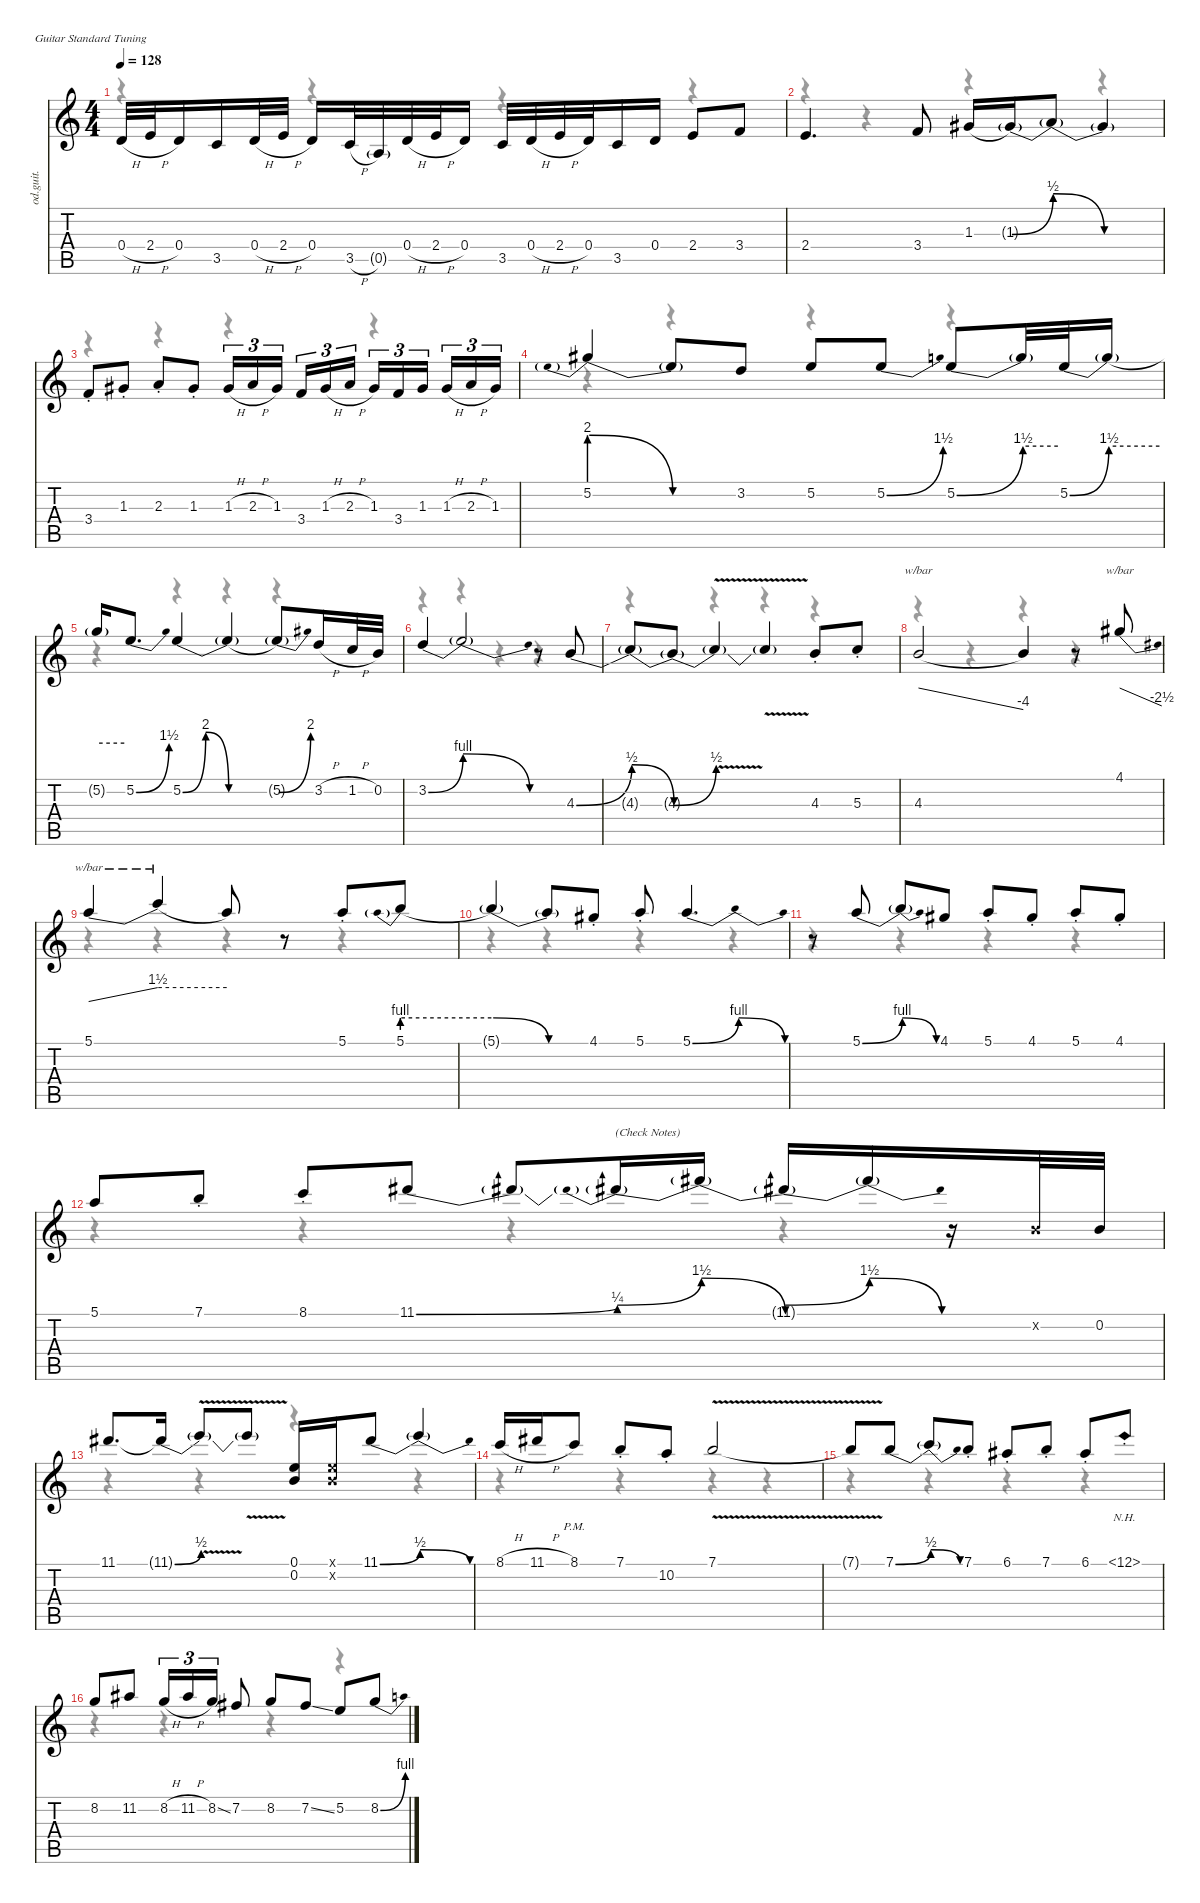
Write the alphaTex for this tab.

\defaultSystemsLayout 4
\hideDynamics
\bracketExtendMode nobrackets
\track ("Guitar 1" "od.guit.") {instrument overdrivenguitar}
\staff {score tabs}
\tuning (E4 B3 G3 D3 A2 E2)
\voice
\ts (4 4)
\tempo 128
\clef g2
\ks c
0.4{h}.32{dy f beam Up} 2.4{h}.32{beam Up} 0.4.16{beam Up} 3.5.16{beam Up} 0.4{h}.32{beam Up} 2.4{h}.32{beam Up} 0.4.16{beam Up} 3.5{h}.32{beam Up} 0.5{g}.32{dy mf beam Up} 0.4{h}.32{dy f beam Up} 2.4{h}.32{beam Up} 0.4.16{beam Up} 3.5.32{beam Up} 0.4{h}.32{beam Up} 2.4{h}.32{beam Up} 0.4.32{beam Up} 3.5.16{beam Up} 0.4.16{beam Up} 2.4.8{beam Up} 3.4.8{beam Up} |
2.4.4{d beam Up} 3.4.8{beam Up} 1.3{be (hold 0 0 60 0) acc #}.16{beam Up} 1.3{be (bend 0 0 60 2) t acc #}.16{beam Up} 1.3{be (release 0 2 60 0) t}.8{beam Up} 1.3{be (hold 0 0 60 0) t acc #}.4{beam Up} |
3.4{st}.8{beam Up} 1.3{st acc #}.8{beam Up} 2.3{st}.8{beam Up} 1.3{st acc #}.8{beam Up} 1.3{h acc #}.16{tu (3 2) beam Up} 2.3{h}.16{tu (3 2) beam Up} 1.3{acc #}.16{tu (3 2) beam Up} 3.4.16{tu (3 2) beam Up} 1.3{h acc #}.16{tu (3 2) beam Up} 2.3{h}.16{tu (3 2) beam Up} 1.3{acc #}.16{tu (3 2) beam Up} 3.4.16{tu (3 2) beam Up} 1.3{acc #}.16{tu (3 2) beam Up} 1.3{h acc #}.16{tu (3 2) beam Up} 2.3{h}.16{tu (3 2) beam Up} 1.3{acc #}.16{tu (3 2) beam Up} |
5.2{be (prebendrelease 0 8 60 0)}.4{beam Up} 5.2{be (hold 0 0 60 0) t}.8{beam Up} 3.2.8{beam Up} 5.2.8{beam Up} 5.2{be (bend 0 0 15 6)}.8{beam Up} 5.2{be (bend 0 0 60 6)}.8{beam Up} 5.2{be (hold 0 6 60 6) t}.32{beam Up} 5.2{be (bend 0 0 60 6)}.32{beam Up} 5.2{be (hold 0 6 60 6) t}.16{beam Up} |
5.2{be (hold 0 6 60 6) t}.16{beam Up} 5.2{be (bend 0 0 15 6)}.8{d beam Up} 5.2{be (bendrelease 0 0 30 8 30 8 60 0)}.4{beam Up} 5.2{be (hold 0 0 60 0) t}.4{beam Up} 5.2{be (bend 0 0 60 8) t}.8{beam Up} 3.2{h}.16{beam Up} 1.2{h}.32{beam Up} 0.2.32{beam Up} |
3.2{be (bend 0 0 60 4)}.4{beam Up} 3.2{be (release 0 4 60 0) t}.2{beam Up} r.8{beam Up} 4.3{be (bend 0 0 60 2)}.8{beam Up} |
4.3{be (release 0 2 60 0) t}.8{beam Up} 4.3{be (bend 0 0 60 2) t}.8{beam Up} 4.3{v t}.4{beam Up} 4.3{v t}.4{beam Up} 4.3{st}.8{beam Up} 5.3{st}.8{beam Up} |
4.3.2{tbe (dive default 0 0 60 -16) beam Up} 4.3{t}.4{beam Up} r.8{beam Up} 4.1{acc #}.8{tbe (dive default 0 0 60 -10) beam Up} |
5.1.4{tbe (dive default 0 0 60 6) beam Up} 5.1{t}.4{tbe (hold default 0 6 60 6) beam Up} 5.1{t}.8{beam Up} r.8{beam Up} 5.1{st}.8{beam Up} 5.1{be (prebend 0 4 60 4)}.8{beam Up} |
5.1{be (release 0 4 60 0) t}.4{beam Up} 5.1{be (hold 0 0 60 0) t}.8{beam Up} 4.1{st acc #}.8{beam Up} 5.1{st}.8{beam Up} 5.1{be (bendrelease 0 0 4.999999799999999 4 30 4 60 0)}.4{d beam Up} |
r.8{beam Up} 5.1{be (bend 0 0 60 4)}.8{beam Up} 5.1{be (release 0 4 60 0) t}.8{beam Up} 4.1{acc #}.8{beam Up} 5.1{st}.8{beam Up} 4.1{st acc #}.8{beam Up} 5.1{st}.8{beam Up} 4.1{st acc #}.8{beam Up} |
5.1.8{beam Up} 7.1{st}.8{beam Up} 8.1{st}.8{beam Up} 11.1{be (bend 0 0 60 1) acc #}.8{beam Up} 11.1{t acc #}.8{beam Up} 11.1{be (prebendbend 0 1 60 6) t acc #}.16{txt "(Check Notes)" beam Up} 11.1{be (release 0 6 60 0) t}.16{beam Up} 11.1{be (bend 0 1 60 6) t acc #}.16{beam Up} 11.1{be (release 0 6 30 0) t}.16{beam Up} r.16{beam Up} 0.2{x}.32{beam Up} 0.2.32{beam Up} |
11.1{acc #}.8{d beam Up} 11.1{be (bend 0 0 60 2) t acc #}.16{beam Up} 11.1{v t}.8{beam Up} 11.1{v t}.8{beam Up} (0.1 0.2).16{beam Up} (0.1{x} 0.2{x}).16{beam Up} 11.1{be (bend 0 0 60 2) acc #}.8{beam Up} 11.1{be (release 0 2 15 0) t}.4{beam Up} |
8.1{h}.16{beam Up} 11.1{h acc #}.16{beam Up} 8.1{pm}.8{beam Up} 7.1{st}.8{beam Up} 10.2{st}.8{beam Up} 7.1{v}.2{beam Up} |
7.1{v t}.8{beam Up} 7.1{be (bend 0 0 60 2)}.8{beam Up} 7.1{be (release 0 2 60 0) t}.8{beam Up} 7.1{st}.8{beam Up} 6.1{st acc #}.8{beam Up} 7.1{st}.8{beam Up} 6.1{st acc #}.8{beam Up} 6.1{nh st acc #}.8{beam Up} |
8.2.8{beam Up} 11.2{acc #}.8{beam Up} 8.2{h}.16{tu (3 2) beam Up} 11.2{h acc #}.16{tu (3 2) beam Up} 8.2{ss}.16{tu (3 2) beam Up} 7.2{acc #}.8{beam Up} 8.2.8{beam Up} 7.2{ss acc #}.8{beam Up} 5.2.8{beam Up} 8.2{be (bend 0 0 60 4)}.8{beam Up}
\voice
\clef g2
\ottava regular
\simile none
\ks c
r.4{dy mf beam Down} r.4{beam Down} r.4{beam Down} r.4{beam Down} |
r.4{beam Down} r.4{beam Down} r.4{beam Down} r.4{beam Down} |
r.4{beam Down} r.4{beam Down} r.4{beam Down} r.4{beam Down} |
r.4{beam Down} r.4{beam Down} r.4{beam Down} r.4{beam Down} |
r.4{beam Down} r.4{beam Down} r.4{beam Down} r.4{beam Down} |
r.4{beam Down} r.4{beam Down} r.4{beam Down} r.4{beam Down} |
r.4{beam Down} r.4{beam Down} r.4{beam Down} r.4{beam Down} |
r.4{beam Down} r.4{beam Down} r.4{beam Down} r.4{beam Down} |
r.4{beam Down} r.4{beam Down} r.4{beam Down} r.4{beam Down} |
r.4{beam Down} r.4{beam Down} r.4{beam Down} r.4{beam Down} |
r.4{beam Down} r.4{beam Down} r.4{beam Down} r.4{beam Down} |
r.4{beam Down} r.4{beam Down} r.4{beam Down} r.4{beam Down} |
r.4{beam Down} r.4{beam Down} r.4{beam Down} r.4{beam Down} |
r.4{beam Down} r.4{beam Down} r.4{beam Down} r.4{beam Down} |
r.4{beam Down} r.4{beam Down} r.4{beam Down} r.4{beam Down} |
r.4{beam Down} r.4{beam Down} r.4{beam Down} r.4{beam Down}
